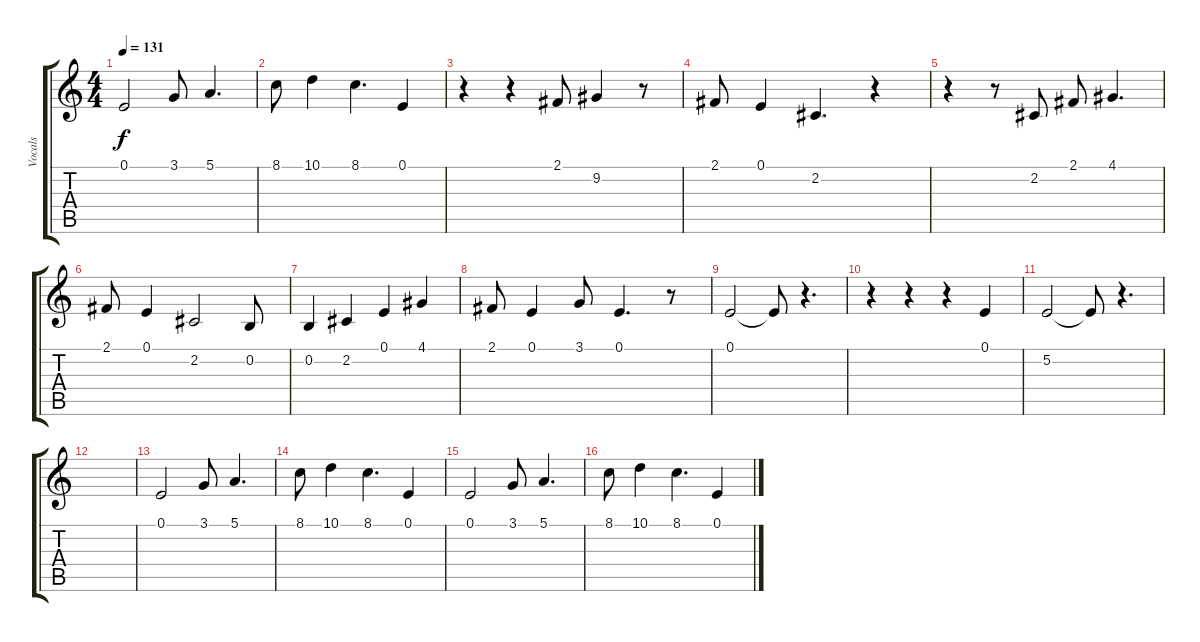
\track ("Vocals" "Vocals") {instrument trumpet}
\staff {score tabs}
\tuning (E4 B3 G3 D3 A2 E2) {hide}
\ts (4 4)
\tempo 131
\clef g2
\ks c
0.1.2{dy f} 3.1.8 5.1.4{d} |
8.1.8 10.1.4 8.1.4{d} 0.1.4 |
r.4 r.4 2.1.8 9.2.4 r.8 |
2.1.8 0.1.4 2.2.4{d} r.4 |
r.4 r.8 2.2.8 2.1.8 4.1.4{d} |
2.1.8 0.1.4 2.2.2 0.2.8 |
0.2.4 2.2.4 0.1.4 4.1.4 |
2.1.8 0.1.4 3.1.8 0.1.4{d} r.8 |
0.1.2 0.1{t}.8 r.4{d} |
r.4 r.4 r.4 0.1.4 |
5.2.2 5.2{t}.8 r.4{d} |
|
0.1.2 3.1.8 5.1.4{d} |
8.1.8 10.1.4 8.1.4{d} 0.1.4 |
0.1.2 3.1.8 5.1.4{d} |
8.1.8 10.1.4 8.1.4{d} 0.1.4
